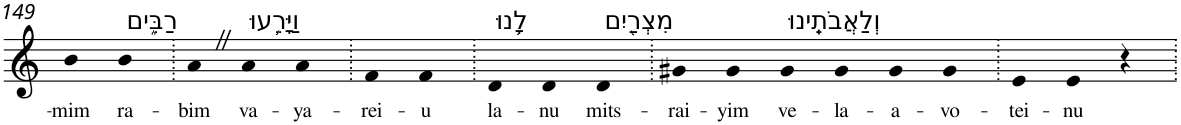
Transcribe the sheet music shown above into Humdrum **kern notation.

**kern	**text
*part1	*part1
*staff1	*staff1
*I"Piano	*
*I'Pno	*
!!LO:PB:g=z
*clefG2	*
*k[]	*
=149	=149
!	!LO:LY:b
4b	-mim
!LO:TX:a:t=רַבִּ֑ים	!
!	!LO:LY:b
4b	ra-
=150.	=150.
!	!LO:LY:b
4aZ	-bim
!LO:TX:a:t=וַיָּרֵ֥עוּ	!
!	!LO:LY:b
4a	va-
!	!LO:LY:b
4a	-ya-
=151.	=151.
!	!LO:LY:b
4f	-rei-
!	!LO:LY:b
4f	-u
=152.	=152.
!LO:TX:a:t=לָ֛נוּ	!
!	!LO:LY:b
4d	la-
!	!LO:LY:b
4d	-nu
!LO:TX:a:t=מִצְרַ֖יִם	!
!	!LO:LY:b
4d	mits-
=153.	=153.
!	!LO:LY:b
4g#X	-rai-
!	!LO:LY:b
4g#	-yim
!LO:TX:a:t=וְלַאֲבֹתֵֽינוּ	!
!	!LO:LY:b
4g#	ve-
!	!LO:LY:b
4g#	-la-
!	!LO:LY:b
4g#	-a-
!	!LO:LY:b
4g#	-vo-
=154.	=154.
!	!LO:LY:b
4e	-tei-
!	!LO:LY:b
4e	-nu
4r	.
=.	=.
*-	*-
